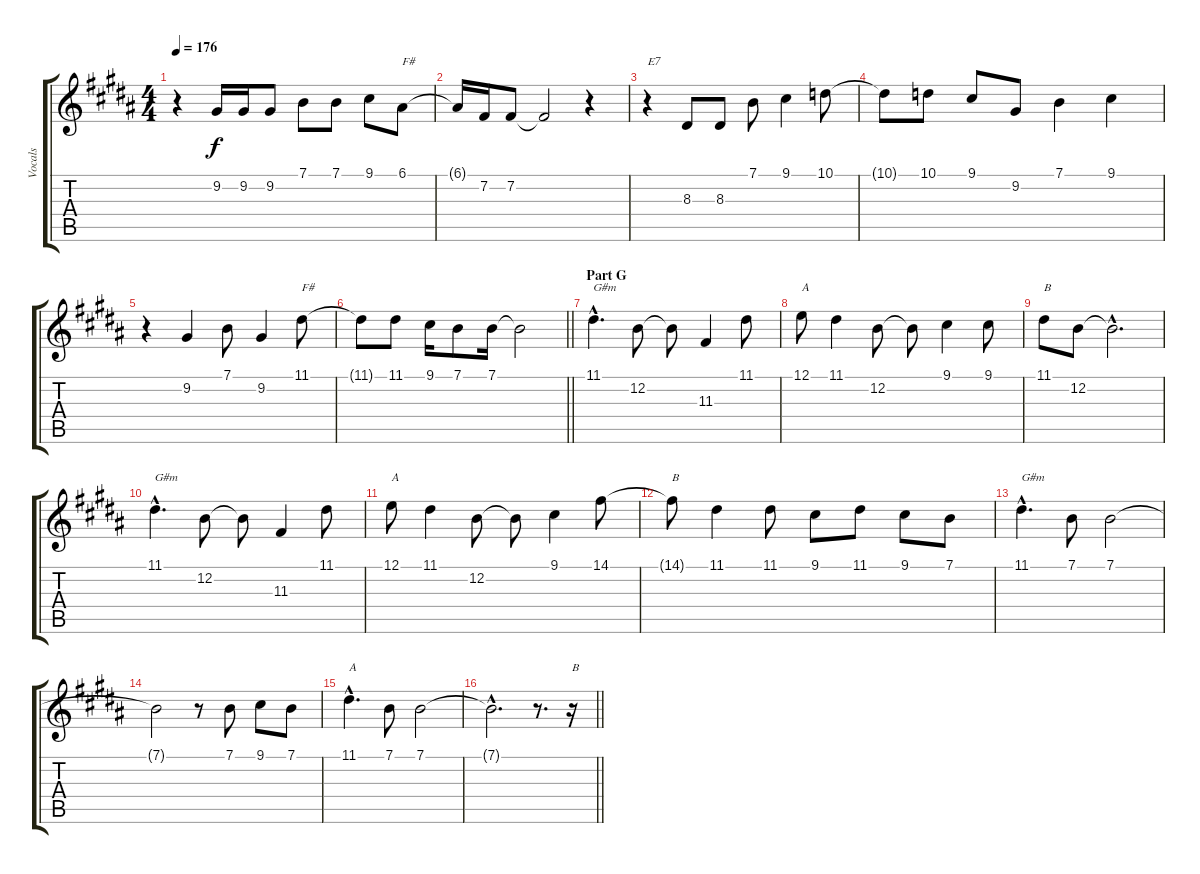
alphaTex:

\track ("Vocals" "Vocals") {instrument trumpet}
\staff {score tabs}
\tuning (E4 B3 G3 D3 A2 E2) {hide}
\ts (4 4)
\tempo 176
\clef g2
\ks b
r.4{dy f} 9.2.16 9.2.16 9.2.8 7.1.8 7.1.8 9.1.8 6.1.8{txt "F#"} |
6.1{t}.16 7.2.16 7.2.8 7.2{t}.2 r.4 |
r.4{txt "E7"} 8.3.8 8.3.8 7.1.8 9.1.4 10.1.8 |
10.1{t}.8 10.1.8 9.1.8 9.2.8 7.1.4 9.1.4 |
r.4 9.2.4 7.1.8 9.2.4 11.1.8{txt "F#"} |
\barLineRight lightlight
11.1{t}.8 11.1.8 9.1.16 7.1.8 7.1.16 7.1{t}.2 |
\section ("" "Part G")
11.1{hac}.4{d txt "G#m"} 12.2.8 12.2{t}.8 11.3.4 11.1.8 |
12.1.8{txt "A"} 11.1.4 12.2.8 12.2{t}.8 9.1.4 9.1.8 |
11.1.8{txt "B"} 12.2.8 12.2{hac t}.2{d} |
11.1{hac}.4{d txt "G#m"} 12.2.8 12.2{t}.8 11.3.4 11.1.8 |
12.1.8{txt "A"} 11.1.4 12.2.8 12.2{t}.8 9.1.4 14.1.8 |
14.1{t}.8{txt "B"} 11.1.4 11.1.8 9.1.8 11.1.8 9.1.8 7.1.8 |
11.1{hac}.4{d txt "G#m"} 7.1.8 7.1.2 |
7.1{t}.2 r.8 7.1.8 9.1.8 7.1.8 |
11.1{hac}.4{d txt "A"} 7.1.8 7.1.2 |
\barLineRight lightlight
7.1{hac t}.2{d} r.8{d} r.16{txt "B"}
